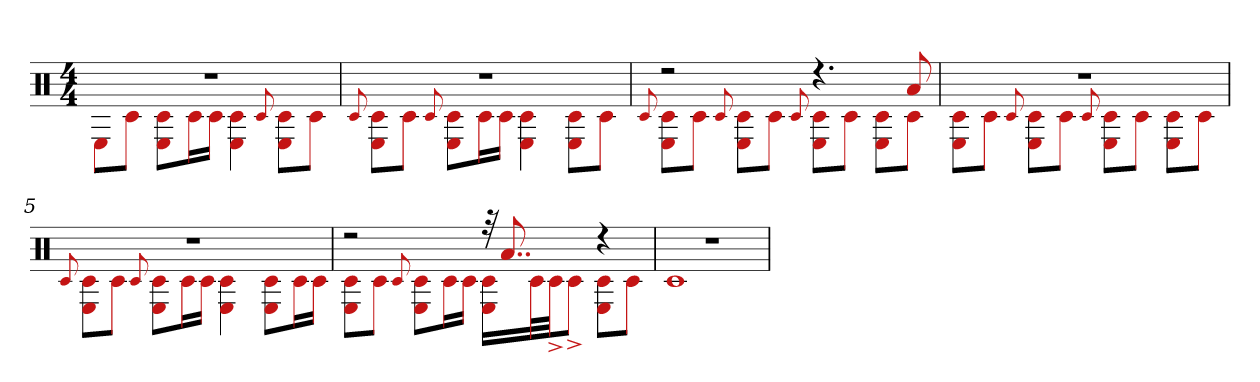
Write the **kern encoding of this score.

**kern
*part1
*staff1
*clefX
*k[]
*M4/4
=1
*^
1r	8EL
.	8c#J
.	8c# 8EL
.	16c#L
.	16c#JJ
.	4E 4c#
.	8qqc#
.	8c# 8EL
.	8c#J
=2	=2
.	8qqc#
1r	8c# 8EL
.	8c#J
.	8qqc#
.	8c# 8EL
.	16c#L
.	16c#JJ
.	4E 4c#
.	8c# 8EL
.	8c#J
=3	=3
.	8qqc#
2r	8c# 8EL
.	8c#J
.	8qqc#
.	8c# 8EL
.	8c#J
.	8qqc#
4.r	8c# 8EL
.	8c#J
.	8c# 8EL
8a	8c#J
=4	=4
1r	8E 8c#L
.	8c#J
.	8qqc#
.	8c# 8EL
.	8c#J
.	8qqc#
.	8c# 8EL
.	8c#J
.	8c# 8EL
.	8c#J
=5	=5
.	8qqc#
1r	8c# 8EL
.	8c#J
.	8qqc#
.	8c# 8EL
.	16c#L
.	16c#JJ
.	4E 4c#
.	8c# 8EL
.	16c#L
.	16c#JJ
=6	=6
2r	8c# 8EL
.	8c#J
.	8qqc#
.	8E 8c#L
.	16c#L
.	16c#JJ
32r	16E 16c#LL
8..a	.
.	32c#L
.	32c#^JJ
.	8c#^J
4r	8c# 8EL
.	8c#J
=7	=7
1r	1c#
*v	*v
=
*-
